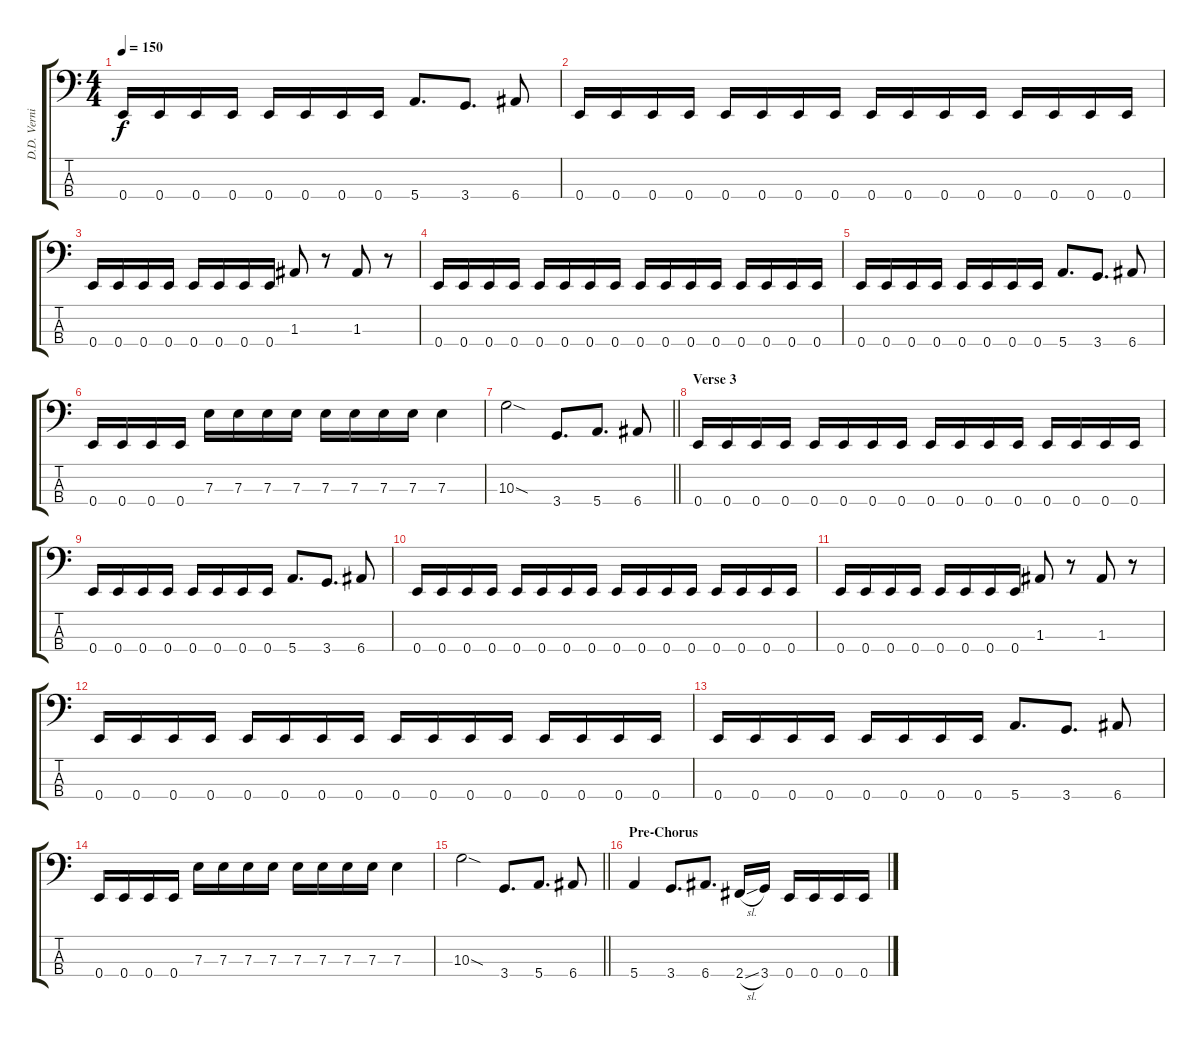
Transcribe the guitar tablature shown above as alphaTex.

\track ("D.D. Verni" "D.D. Verni") {instrument electricbasspick}
\staff {score tabs}
\tuning (G2 D2 A1 E1) {hide}
\ts (4 4)
\tempo 150
\clef f4
\ks c
0.4.16{dy f} 0.4.16 0.4.16 0.4.16 0.4.16 0.4.16 0.4.16 0.4.16 5.4.8{d} 3.4.8{d} 6.4.8 |
0.4.16 0.4.16 0.4.16 0.4.16 0.4.16 0.4.16 0.4.16 0.4.16 0.4.16 0.4.16 0.4.16 0.4.16 0.4.16 0.4.16 0.4.16 0.4.16 |
0.4.16 0.4.16 0.4.16 0.4.16 0.4.16 0.4.16 0.4.16 0.4.16 1.3.8 r.8 1.3.8 r.8 |
0.4.16 0.4.16 0.4.16 0.4.16 0.4.16 0.4.16 0.4.16 0.4.16 0.4.16 0.4.16 0.4.16 0.4.16 0.4.16 0.4.16 0.4.16 0.4.16 |
0.4.16 0.4.16 0.4.16 0.4.16 0.4.16 0.4.16 0.4.16 0.4.16 5.4.8{d} 3.4.8{d} 6.4.8 |
0.4.16 0.4.16 0.4.16 0.4.16 7.3.16 7.3.16 7.3.16 7.3.16 7.3.16 7.3.16 7.3.16 7.3.16 7.3.4 |
\barLineRight lightlight
10.3{sod}.2 3.4.8{d} 5.4.8{d} 6.4.8 |
\section ("" "Verse 3")
0.4.16 0.4.16 0.4.16 0.4.16 0.4.16 0.4.16 0.4.16 0.4.16 0.4.16 0.4.16 0.4.16 0.4.16 0.4.16 0.4.16 0.4.16 0.4.16 |
0.4.16 0.4.16 0.4.16 0.4.16 0.4.16 0.4.16 0.4.16 0.4.16 5.4.8{d} 3.4.8{d} 6.4.8 |
0.4.16 0.4.16 0.4.16 0.4.16 0.4.16 0.4.16 0.4.16 0.4.16 0.4.16 0.4.16 0.4.16 0.4.16 0.4.16 0.4.16 0.4.16 0.4.16 |
0.4.16 0.4.16 0.4.16 0.4.16 0.4.16 0.4.16 0.4.16 0.4.16 1.3.8 r.8 1.3.8 r.8 |
0.4.16 0.4.16 0.4.16 0.4.16 0.4.16 0.4.16 0.4.16 0.4.16 0.4.16 0.4.16 0.4.16 0.4.16 0.4.16 0.4.16 0.4.16 0.4.16 |
0.4.16 0.4.16 0.4.16 0.4.16 0.4.16 0.4.16 0.4.16 0.4.16 5.4.8{d} 3.4.8{d} 6.4.8 |
0.4.16 0.4.16 0.4.16 0.4.16 7.3.16 7.3.16 7.3.16 7.3.16 7.3.16 7.3.16 7.3.16 7.3.16 7.3.4 |
\barLineRight lightlight
10.3{sod}.2 3.4.8{d} 5.4.8{d} 6.4.8 |
\section ("" "Pre-Chorus")
5.4.4 3.4.8{d} 6.4.8{d} 2.4{sl}.16 3.4.16 0.4.16 0.4.16 0.4.16 0.4.16
